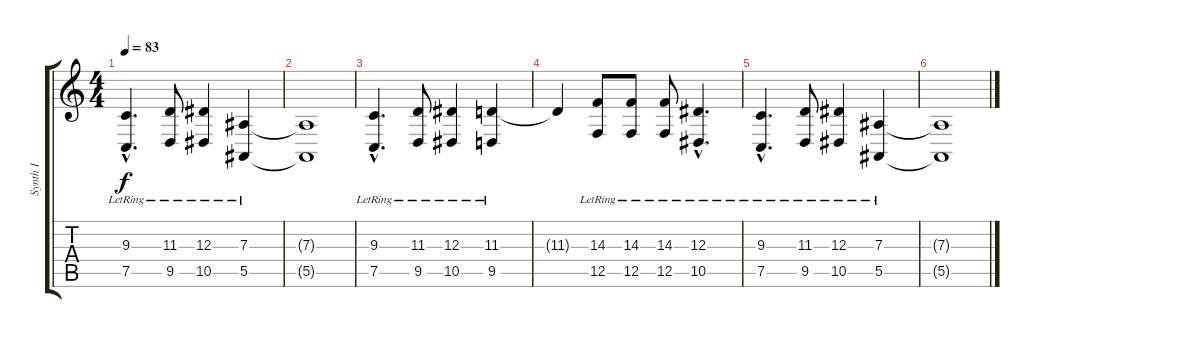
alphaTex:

\track ("Synth I" "Synth I") {instrument stringensemble1}
\staff {score tabs}
\tuning (C4 G3 Eb3 Bb2 F2 C2) {hide}
\ts (4 4)
\tempo 83
\clef g2
\ks c
(9.3{hac} 7.5{hac lr}).4{d dy f} (11.3 9.5{lr}).8 (12.3 10.5{lr}).4 (7.3 5.5{lr}).4 |
(7.3{t} 5.5{t}).1 |
(9.3{hac} 7.5{hac lr}).4{d} (11.3 9.5{lr}).8 (12.3 10.5{lr}).4 (11.3 9.5{lr}).4 |
11.3{t}.4 (14.3 12.5{lr}).8 (14.3 12.5{lr}).8 (14.3 12.5{lr}).8 (12.3{hac} 10.5{hac lr}).4{d} |
(9.3{hac} 7.5{hac lr}).4{d} (11.3 9.5{lr}).8 (12.3 10.5{lr}).4 (7.3 5.5{lr}).4 |
(7.3{t} 5.5{t}).1
